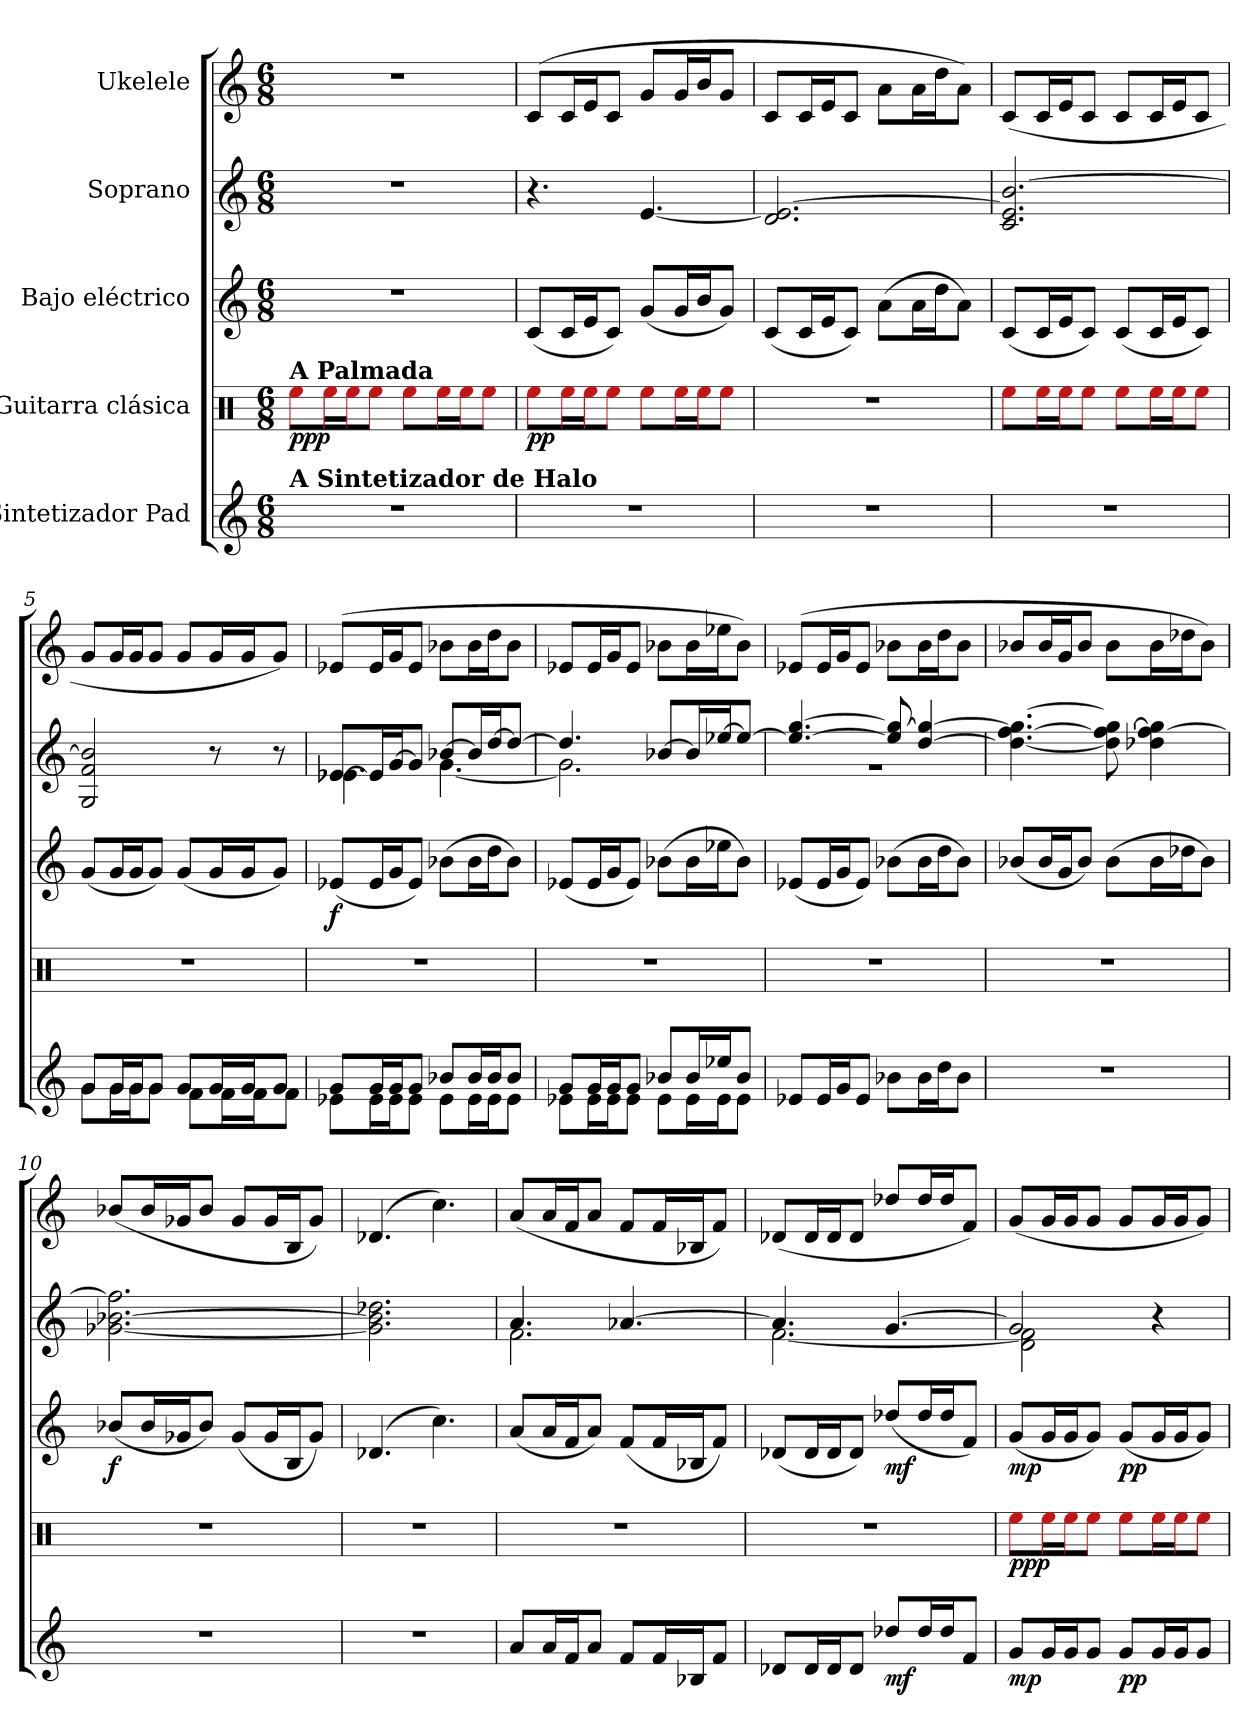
**kern	**dynam	**kern	**dynam	**kern	**dynam	**kern	**kern
*part5	*part5	*part4	*part4	*part3	*part3	*part2	*part1
*staff5	*staff5	*staff4	*staff4	*staff3	*staff3	*staff2	*staff1
*I"Sintetizador Pad	*	*I"Guitarra clásica	*	*I"Bajo eléctrico	*	*I"Soprano	*I"Ukelele
*stria5	*	*stria5	*	*	*	*	*
*clefG2	*	*clefX	*	*clefG2	*	*clefG2	*clefG2
*	*	*	*	*ITrd7c12	*	*	*
*k[]	*	*k[]	*	*k[]	*	*k[]	*k[]
*M6/8	*	*M6/8	*	*M6/8	*	*M6/8	*M6/8
*MM75	*	*MM75	*	*MM75	*	*MM75	*MM75
=1	=1	=1	=1	=1	=1	=1	=1
!	!	!LO:TX:a:B:t=A Palmada	!	!	!	!	!
!LO:TX:a:B:t=A Sintetizador de Halo	!	!	!	!	!	!	!
!	!	!	!LO:DY:b	!	!	!	!
2.r	.	8ee-X\L	ppp	2.r	.	2.r	2.r
.	.	16ee\L	.	.	.	.	.
.	.	16ee\J	.	.	.	.	.
.	.	8ee\J	.	.	.	.	.
.	.	8ee\L	.	.	.	.	.
.	.	16ee\L	.	.	.	.	.
.	.	16ee\J	.	.	.	.	.
.	.	8ee\J	.	.	.	.	.
=2	=2	=2	=2	=2	=2	=2	=2
!	!	!	!LO:DY:b	!	!	!	!
2.r	.	8ee-X\L	pp	(<8C/L	.	4.r	(>8c/L
.	.	16ee\L	.	16C/L	.	.	16c/L
.	.	16ee\J	.	16E/J	.	.	16e/J
.	.	8ee\J	.	8C/J)	.	.	8c/J
.	.	8ee\L	.	(<8G/L	.	[4.e/	8g/L
.	.	16ee\L	.	16G/L	.	.	16g/L
.	.	16ee\J	.	16B/J	.	.	16b/J
.	.	8ee\J	.	8G/J)	.	.	8g/J
=3	=3	=3	=3	=3	=3	=3	=3
2.r	.	2.r	.	(<8C/L	.	2.d/ 2.e/_	8c/L
.	.	.	.	16C/L	.	.	16c/L
.	.	.	.	16E/J	.	.	16e/J
.	.	.	.	8C/J)	.	.	8c/J
.	.	.	.	(>8A\L	.	.	8a\L
.	.	.	.	16A\L	.	.	16a\L
.	.	.	.	16d\J	.	.	16dd\J
.	.	.	.	8A\J)	.	.	8a\J)
=4	=4	=4	=4	=4	=4	=4	=4
2.r	.	8ee-X\L	.	(<8C/L	.	2.c/ 2.e/] [2.b/	(<8c/L
.	.	16ee\L	.	16C/L	.	.	16c/L
.	.	16ee\J	.	16E/J	.	.	16e/J
.	.	8ee\J	.	8C/J)	.	.	8c/J
.	.	8ee\L	.	(<8C/L	.	.	8c/L
.	.	16ee\L	.	16C/L	.	.	16c/L
.	.	16ee\J	.	16E/J	.	.	16e/J
.	.	8ee\J	.	8C/J)	.	.	8c/J
!!LO:LB:g=z
=5	=5	=5	=5	=5	=5	=5	=5
*^	*	*	*	*	*	*	*
8g/L	8g\L	.	2.r	.	(<8G/L	.	2G/ 2f/ 2b/]	8g/L
16g/L	16g\L	.	.	.	16G/L	.	.	16g/L
16g/J	16g\J	.	.	.	16G/J	.	.	16g/J
8g/J	8g\J	.	.	.	8G/J)	.	.	8g/J
8g/L	8f\L	.	.	.	(<8G/L	.	.	8g/L
16g/L	16f\L	.	.	.	16G/L	.	8r	16g/L
16g/J	16f\J	.	.	.	16G/J	.	.	16g/J
8g/J	8f\J	.	.	.	8G/J)	.	8r	8g/J)
=6	=6	=6	=6	=6	=6	=6	=6	=6
*	*	*	*	*	*	*	*^	*
!	!	!	!	!	!	!LO:DY:b	!	!	!
8g/L	8e-X\L	.	2.r	.	(<8E-X/L	f	[8e-X/L	4.e-\	(>8e-X/L
16g/L	16e-\L	.	.	.	16E-/L	.	16e-/L]	.	16e-/L
16g/J	16e-\J	.	.	.	16G/J	.	[16g/J	.	16g/J
8g/J	8e-\J	.	.	.	8E-/J)	.	8g/J]	.	8e-/J
8b-X/L	8e-\L	.	.	.	(>8B-X\L	.	[8b-X/L	[4.g\	8b-X\L
16b-/L	16e-\L	.	.	.	16B-\L	.	16b-/L]	.	16b-\L
16b-/J	16e-\J	.	.	.	16d\J	.	[16dd/J	.	16dd\J
8b-/J	8e-\J	.	.	.	8B-\J)	.	8dd/J_	.	8b-\J
=7	=7	=7	=7	=7	=7	=7	=7	=7	=7
8g/L	8e-X\L	.	2.r	.	(<8E-X/L	.	4.dd/]	2.g\]	8e-X/L
16g/L	16e-\L	.	.	.	16E-/L	.	.	.	16e-/L
16g/J	16e-\J	.	.	.	16G/J	.	.	.	16g/J
8g/J	8e-\J	.	.	.	8E-/J)	.	.	.	8e-/J
8b-X/L	8e-\L	.	.	.	(>8B-X\L	.	[8b-X/L	.	8b-X\L
16b-/L	16e-\L	.	.	.	16B-\L	.	16b-/L]	.	16b-\L
16ee-X/J	16e-\J	.	.	.	16e-X\J	.	[16ee-X/J	.	16ee-X\J
8b-/J	8e-\J	.	.	.	8B-\J)	.	8ee-/J_	.	8b-\J)
*v	*v	*	*	*	*	*	*	*	*
!!LO:LB:g=z
=8	=8	=8	=8	=8	=8	=8	=8	=8
8e-X/L	.	2.r	.	(<8E-X/L	.	4.ee-/_ [4.gg/	2.r	(>8e-X/L
16e-/L	.	.	.	16E-/L	.	.	.	16e-/L
16g/J	.	.	.	16G/J	.	.	.	16g/J
8e-/J	.	.	.	8E-/J)	.	.	.	8e-/J
8b-X\L	.	.	.	(>8B-X\L	.	8ee-/] 8gg/_	.	8b-X\L
16b-\L	.	.	.	16B-\L	.	[4dd/ 4gg/_	.	16b-\L
16dd\J	.	.	.	16d\J	.	.	.	16dd\J
8b-\J	.	.	.	8B-\J)	.	.	.	8b-\J
*	*	*	*	*	*	*v	*v	*
=9	=9	=9	=9	=9	=9	=9	=9
2.r	.	2.r	.	(<8B-X/L	.	4.dd\_ [4.ff\ 4.gg\_	8b-X/L
.	.	.	.	16B-/L	.	.	16b-/L
.	.	.	.	16G/J	.	.	16g/J
.	.	.	.	8B-/J)	.	.	8b-/J
.	.	.	.	(>8B-\L	.	8dd\] 8ff\_ 8gg\_	8b-\L
.	.	.	.	16B-\L	.	4dd-X\ 4ff\_ 4gg\]	16b-\L
.	.	.	.	16d-X\J	.	.	16dd-X\J
.	.	.	.	8B-\J)	.	.	8b-\J)
=10	=10	=10	=10	=10	=10	=10	=10
!	!	!	!	!	!LO:DY:b	!	!
2.r	.	2.r	.	(<8B-X/L	f	[2.g-X\ [2.b-X\ 2.ff\]	(<8b-X/L
.	.	.	.	16B-/L	.	.	16b-/L
.	.	.	.	16G-X/J	.	.	16g-X/J
.	.	.	.	8B-/J)	.	.	8b-/J
.	.	.	.	(<8G-/L	.	.	8g-/L
.	.	.	.	16G-/L	.	.	16g-/L
.	.	.	.	16BB/J	.	.	16B/J
.	.	.	.	8G-/J)	.	.	8g-/J)
!!LO:LB:g=z
=11	=11	=11	=11	=11	=11	=11	=11
2.r	.	2.r	.	(>4.D-X/	.	2.g-\] 2.b-\] 2.dd-X\	(>4.d-X/
.	.	.	.	4.c\)	.	.	4.cc\)
=12	=12	=12	=12	=12	=12	=12	=12
*	*	*	*	*	*	*^	*
8a/L	.	2.r	.	(<8A/L	.	4.a/	2.f\	(<8a/L
16a/L	.	.	.	16A/L	.	.	.	16a/L
16f/J	.	.	.	16F/J	.	.	.	16f/J
8a/J	.	.	.	8A/J)	.	.	.	8a/J
8f/L	.	.	.	(<8F/L	.	[4.a-X/	.	8f/L
16f/L	.	.	.	16F/L	.	.	.	16f/L
16B-X/J	.	.	.	16BB-X/J	.	.	.	16B-X/J
8f/J	.	.	.	8F/J)	.	.	.	8f/J)
=13	=13	=13	=13	=13	=13	=13	=13	=13
8d-X/L	.	2.r	.	(<8D-X/L	.	4.a-/]	[2.f\	(<8d-X/L
16d-/L	.	.	.	16D-/L	.	.	.	16d-/L
16d-/J	.	.	.	16D-/J	.	.	.	16d-/J
8d-/J	.	.	.	8D-/J)	.	.	.	8d-/J
!	!LO:DY:b	!	!	!	!LO:DY:b	!	!	!
8dd-X/L	mf	.	.	(<8d-X/L	mf	[4.g/	.	8dd-X/L
16dd-/L	.	.	.	16d-/L	.	.	.	16dd-/L
16dd-/J	.	.	.	16d-/J	.	.	.	16dd-/J
8f/J	.	.	.	8F/J)	.	.	.	8f/J)
=14	=14	=14	=14	=14	=14	=14	=14	=14
!	!LO:DY:b	!	!LO:DY:b	!	!LO:DY:b	!	!	!
8g/L	mp	8ee-X\L	ppp	(<8G/L	mp	2g/]	2d\ 2f\]	(<8g/L
16g/L	.	16ee\L	.	16G/L	.	.	.	16g/L
16g/J	.	16ee\J	.	16G/J	.	.	.	16g/J
8g/J	.	8ee\J	.	8G/J)	.	.	.	8g/J
!	!LO:DY:b	!	!	!	!LO:DY:b	!	!	!
8g/L	pp	8ee\L	.	(<8G/L	pp	.	.	8g/L
16g/L	.	16ee\L	.	16G/L	.	4ryy	4r	16g/L
16g/J	.	16ee\J	.	16G/J	.	.	.	16g/J
8g/J	.	8ee\J	.	8G/J)	.	.	.	8g/J)
*	*	*	*	*	*	*v	*v	*
=	=	=	=	=	=	=	=
*-	*-	*-	*-	*-	*-	*-	*-
